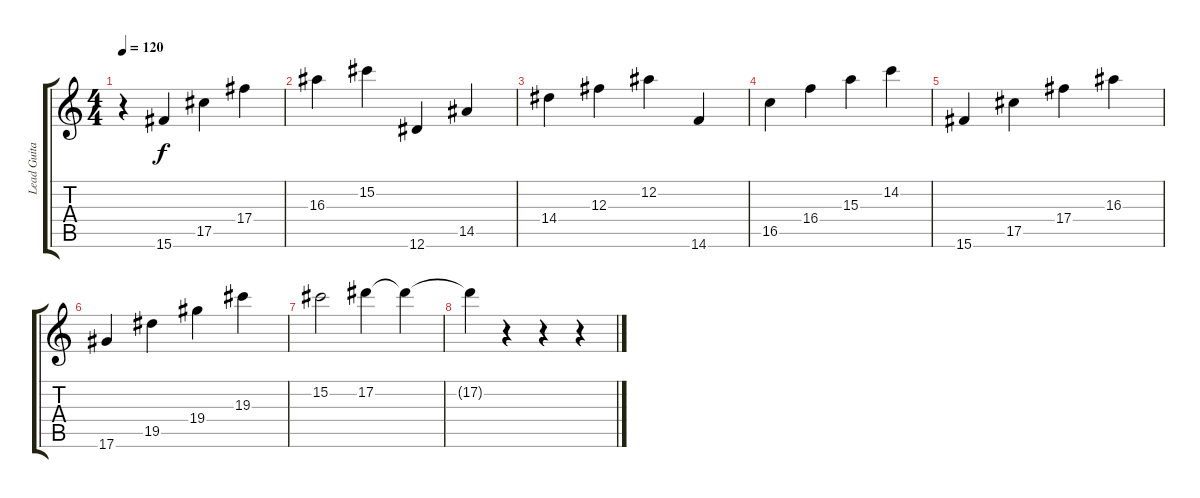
\track ("Lead Guitar" "Lead Guita") {instrument distortionguitar}
\staff {score tabs}
\tuning (Eb4 Bb3 Gb3 Db3 Ab2 Eb2) {hide}
\ts (4 4)
\tempo 120
\clef g2
\ks c
r.4{dy f} 15.6.4{volume 9 balance 11 instrument acousticguitarsteel} 17.5.4 17.4.4 |
16.3.4 15.2.4 12.6.4 14.5.4 |
14.4.4 12.3.4 12.2.4 14.6.4 |
16.5.4 16.4.4 15.3.4 14.2.4 |
15.6.4 17.5.4 17.4.4 16.3.4 |
17.6.4 19.5.4 19.4.4 19.3.4 |
15.2.2 17.2.4 17.2{t}.4 |
17.2{t}.4 r.4 r.4 r.4
